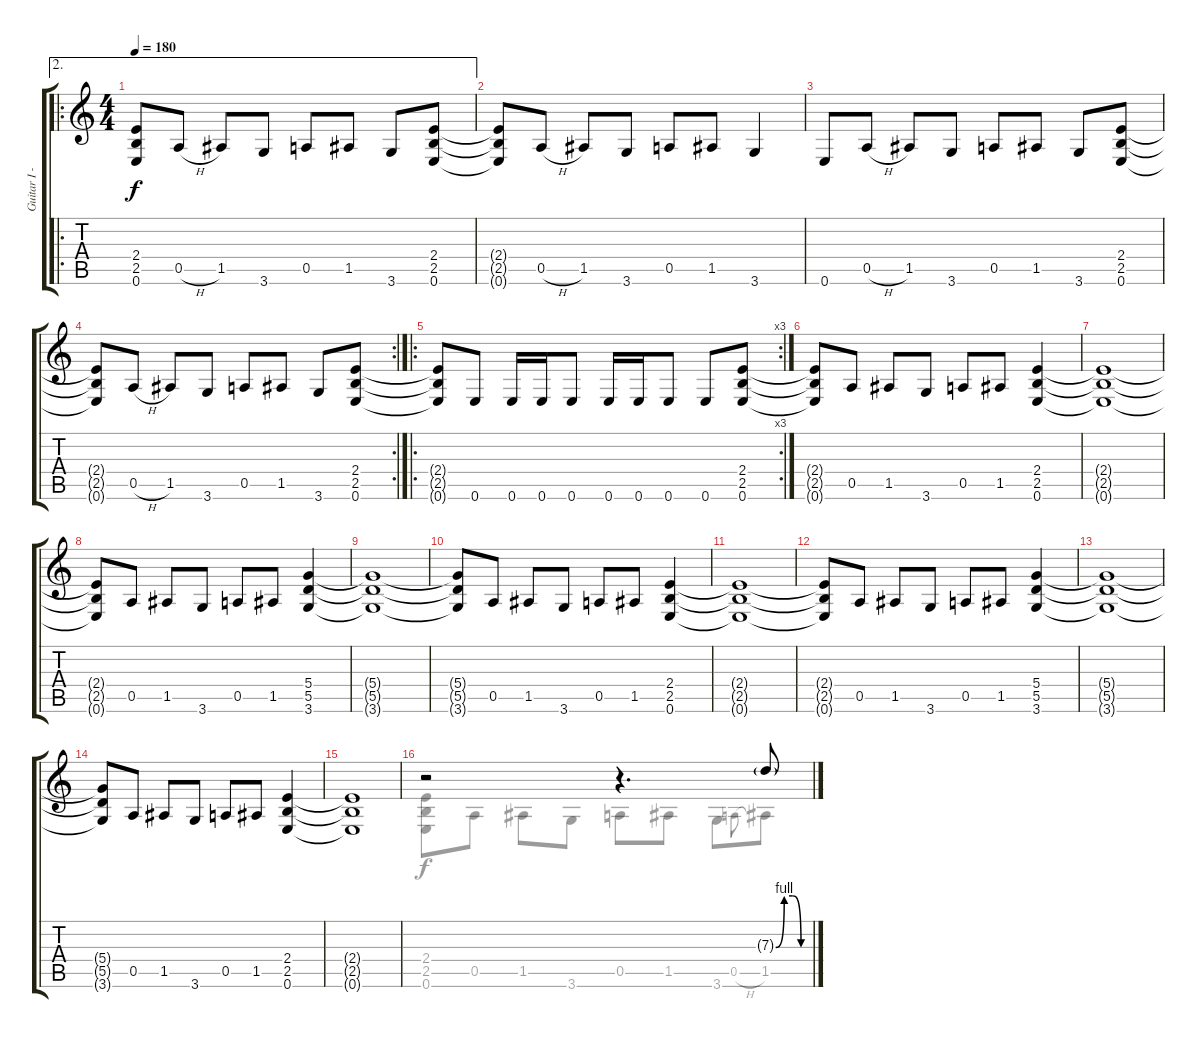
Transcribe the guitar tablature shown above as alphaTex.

\track ("Guitar I - James" "Guitar I -") {instrument distortionguitar}
\staff {score tabs}
\tuning (E4 B3 G3 D3 A2 E2) {hide}
\voice
\ae 2
\ro
\ts (4 4)
\tempo 180
\clef g2
\ks c
(2.4{t} 2.5{t} 0.6{t}).8{dy f} 0.5{h}.8 1.5.8 3.6.8 0.5.8 1.5.8 3.6.8 (2.4 2.5 0.6).8 |
(2.4{t} 2.5{t} 0.6{t}).8 0.5{h}.8 1.5.8 3.6.8 0.5.8 1.5.8 3.6.4 |
0.6.8 0.5{h}.8 1.5.8 3.6.8 0.5.8 1.5.8 3.6.8 (2.4 2.5 0.6).8 |
\rc 2
(2.4{t} 2.5{t} 0.6{t}).8 0.5{h}.8 1.5.8 3.6.8 0.5.8 1.5.8 3.6.8 (2.4 2.5 0.6).8 |
\ro
\rc 3
(2.4{t} 2.5{t} 0.6{t}).8 0.6.8 0.6.16 0.6.16 0.6.8 0.6.16 0.6.16 0.6.8 0.6.8 (2.4 2.5 0.6).8 |
(2.4{t} 2.5{t} 0.6{t}).8 0.5.8 1.5.8 3.6.8 0.5.8 1.5.8 (2.4 2.5 0.6).4 |
(2.4{t} 2.5{t} 0.6{t}).1 |
(2.4{t} 2.5{t} 0.6{t}).8 0.5.8 1.5.8 3.6.8 0.5.8 1.5.8 (5.4 5.5 3.6).4 |
(5.4{t} 5.5{t} 3.6{t}).1 |
(5.4{t} 5.5{t} 3.6{t}).8 0.5.8 1.5.8 3.6.8 0.5.8 1.5.8 (2.4 2.5 0.6).4 |
(2.4{t} 2.5{t} 0.6{t}).1 |
(2.4{t} 2.5{t} 0.6{t}).8 0.5.8 1.5.8 3.6.8 0.5.8 1.5.8 (5.4 5.5 3.6).4 |
(5.4{t} 5.5{t} 3.6{t}).1 |
(5.4{t} 5.5{t} 3.6{t}).8 0.5.8 1.5.8 3.6.8 0.5.8 1.5.8 (2.4 2.5 0.6).4 |
(2.4{t} 2.5{t} 0.6{t}).1 |
r.2 r.4{d} 7.3{be (custom 0 0 15 4 30 4 45 0 60 0) g}.8
\voice
\clef g2
\ottava regular
\simile none
\ks c
|
|
|
|
|
|
|
|
|
|
|
|
|
|
|
(2.4 2.5 0.6).8 0.5.8 1.5.8 3.6.8 0.5.8 1.5.8 3.6.8 0.5{h}.8{gr onbeat} 1.5.8
